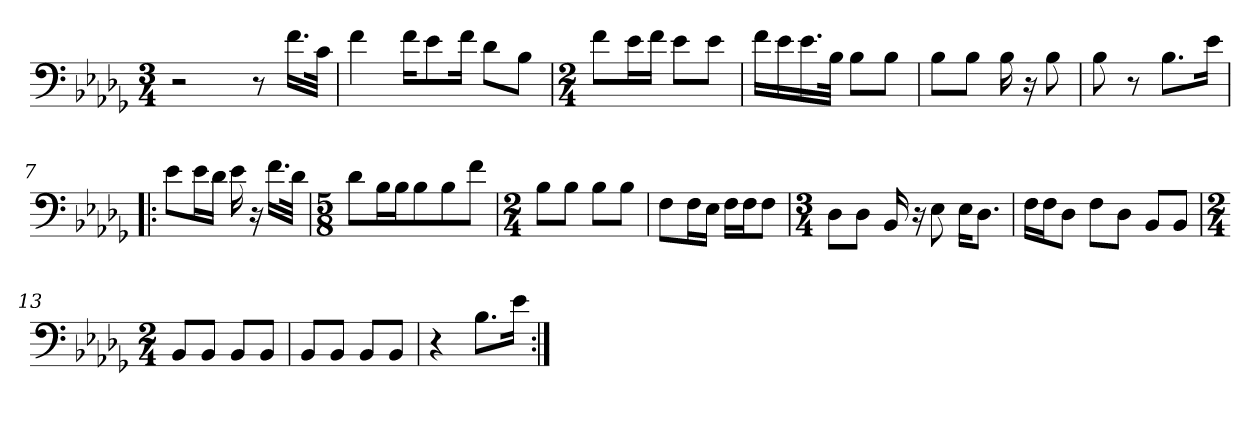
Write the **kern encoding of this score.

**kern
*part1
*staff1
*clefF4
*k[b-e-a-d-g-]
*M3/4
=1
2r
8r
16.f\LL
32c\JJk
=2
4f\
16f\KL
8e-\
16f\Jk
8d-\L
8B-\J
=3
*M2/4
8f\L
16e-\L
16f\JJ
8e-\L
8e-\J
=4
16f\LL
16e-\
16.e-\
32B-\JJk
8B-\L
8B-\J
=5
8B-\L
8B-\J
16B-\
16r
8B-\
=6
8B-\
8r
8.B-\L
16e-\Jk
=7!|:
8e-\L
16e-\L
16d-\JJ
16e-\
16r
16.f\LL
32d-\JJk
=8
*M5/8
8d-\L
16B-\L
16B-\J
8B-\
8B-\
8f\J
=9
*M2/4
8B-\L
8B-\J
8B-\L
8B-\J
=10
8F\L
16F\L
16E-\JJ
16F\LL
16F\J
8F\J
=11
*M3/4
8D-\L
8D-\J
16BB-/
16r
8E-\
16E-\KL
8.D-\J
=12
16F\LL
16F\J
8D-\J
8F\L
8D-\J
8BB-/L
8BB-/J
=13
*M2/4
8BB-/L
8BB-/J
8BB-/L
8BB-/J
=14
8BB-/L
8BB-/J
8BB-/L
8BB-/J
=15
4r
8.B-\L
16e-\Jk
=:|!
*-
